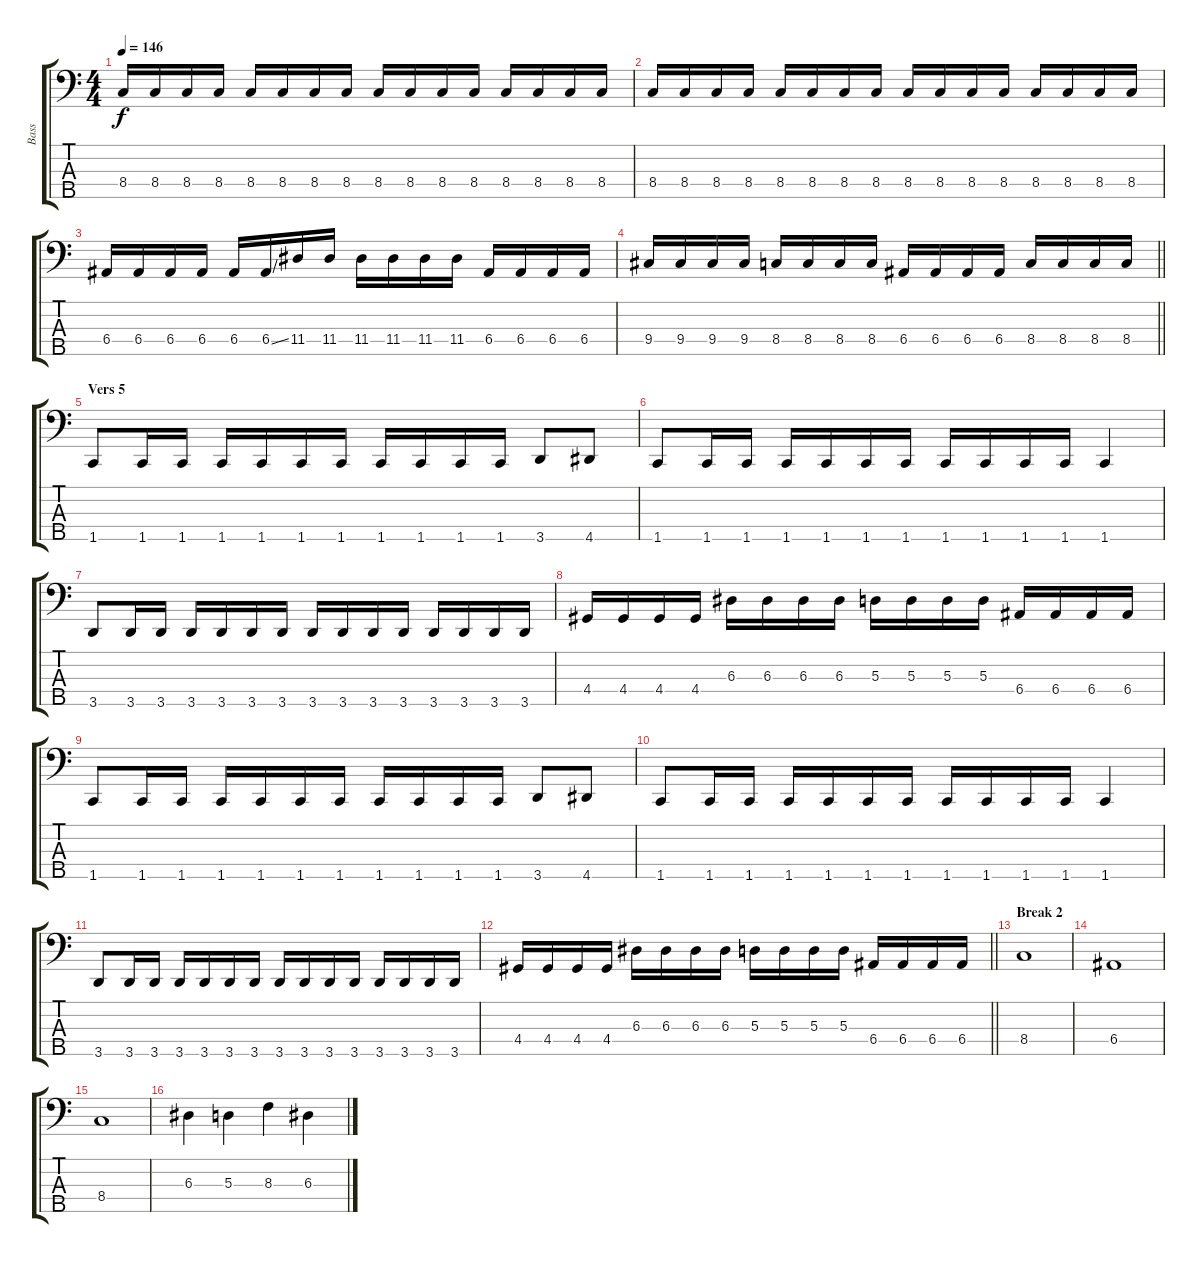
\track ("Bass" "Bass") {instrument electricbasspick}
\staff {score tabs}
\tuning (G2 D2 A1 E1 B0) {hide}
\ts (4 4)
\tempo 146
\clef f4
\ks c
8.4.16{dy f} 8.4.16 8.4.16 8.4.16 8.4.16 8.4.16 8.4.16 8.4.16 8.4.16 8.4.16 8.4.16 8.4.16 8.4.16 8.4.16 8.4.16 8.4.16 |
8.4.16 8.4.16 8.4.16 8.4.16 8.4.16 8.4.16 8.4.16 8.4.16 8.4.16 8.4.16 8.4.16 8.4.16 8.4.16 8.4.16 8.4.16 8.4.16 |
6.4.16 6.4.16 6.4.16 6.4.16 6.4.16 6.4{ss}.16 11.4.16 11.4.16 11.4.16 11.4.16 11.4.16 11.4.16 6.4.16 6.4.16 6.4.16 6.4.16 |
\barLineRight lightlight
9.4.16 9.4.16 9.4.16 9.4.16 8.4.16 8.4.16 8.4.16 8.4.16 6.4.16 6.4.16 6.4.16 6.4.16 8.4.16 8.4.16 8.4.16 8.4.16 |
\section ("" "Vers 5")
1.5.8 1.5.16 1.5.16 1.5.16 1.5.16 1.5.16 1.5.16 1.5.16 1.5.16 1.5.16 1.5.16 3.5.8 4.5.8 |
1.5.8 1.5.16 1.5.16 1.5.16 1.5.16 1.5.16 1.5.16 1.5.16 1.5.16 1.5.16 1.5.16 1.5.4 |
3.5.8 3.5.16 3.5.16 3.5.16 3.5.16 3.5.16 3.5.16 3.5.16 3.5.16 3.5.16 3.5.16 3.5.16 3.5.16 3.5.16 3.5.16 |
4.4.16 4.4.16 4.4.16 4.4.16 6.3.16 6.3.16 6.3.16 6.3.16 5.3.16 5.3.16 5.3.16 5.3.16 6.4.16 6.4.16 6.4.16 6.4.16 |
1.5.8 1.5.16 1.5.16 1.5.16 1.5.16 1.5.16 1.5.16 1.5.16 1.5.16 1.5.16 1.5.16 3.5.8 4.5.8 |
1.5.8 1.5.16 1.5.16 1.5.16 1.5.16 1.5.16 1.5.16 1.5.16 1.5.16 1.5.16 1.5.16 1.5.4 |
3.5.8 3.5.16 3.5.16 3.5.16 3.5.16 3.5.16 3.5.16 3.5.16 3.5.16 3.5.16 3.5.16 3.5.16 3.5.16 3.5.16 3.5.16 |
\barLineRight lightlight
4.4.16 4.4.16 4.4.16 4.4.16 6.3.16 6.3.16 6.3.16 6.3.16 5.3.16 5.3.16 5.3.16 5.3.16 6.4.16 6.4.16 6.4.16 6.4.16 |
\section ("" "Break 2")
8.4.1 |
6.4.1 |
8.4.1 |
6.3.4 5.3.4 8.3.4 6.3.4
